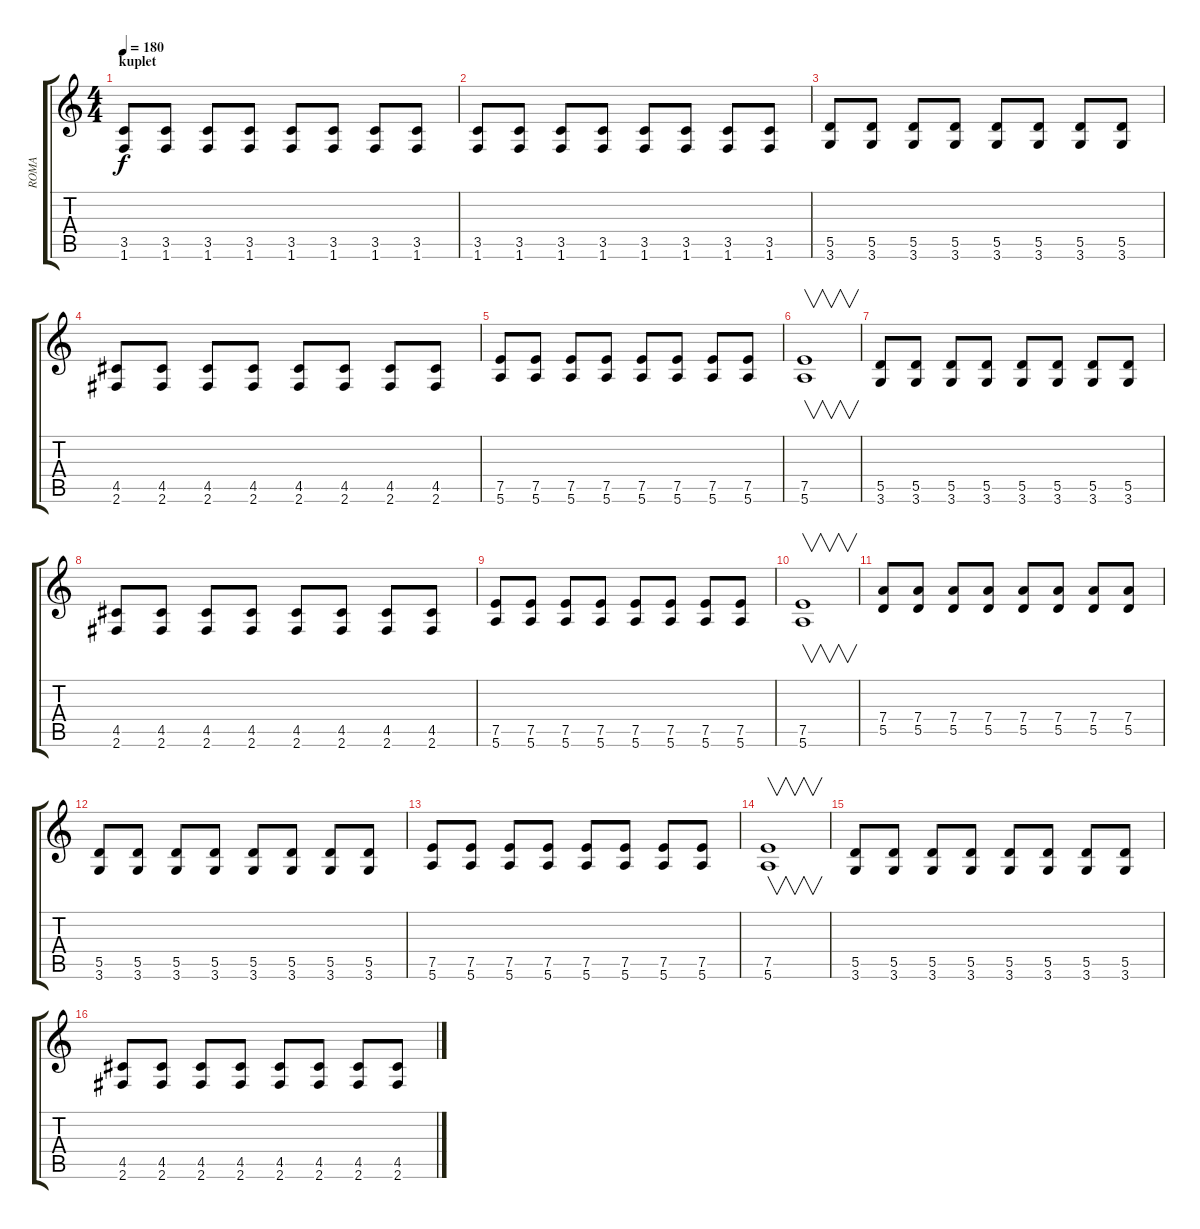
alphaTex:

\track ("ROMA" "ROMA") {instrument distortionguitar}
\staff {score tabs}
\tuning (E4 B3 G3 D3 A2 E2) {hide}
\ts (4 4)
\section ("" "kuplet")
\tempo 180
\clef g2
\ks c
(3.5 1.6).8{dy f instrument distortionguitar} (3.5 1.6).8 (3.5 1.6).8 (3.5 1.6).8 (3.5 1.6).8 (3.5 1.6).8 (3.5 1.6).8 (3.5 1.6).8 |
(3.5 1.6).8 (3.5 1.6).8 (3.5 1.6).8 (3.5 1.6).8 (3.5 1.6).8 (3.5 1.6).8 (3.5 1.6).8 (3.5 1.6).8 |
(5.5 3.6).8 (5.5 3.6).8 (5.5 3.6).8 (5.5 3.6).8 (5.5 3.6).8 (5.5 3.6).8 (5.5 3.6).8 (5.5 3.6).8 |
(4.5 2.6).8 (4.5 2.6).8 (4.5 2.6).8 (4.5 2.6).8 (4.5 2.6).8 (4.5 2.6).8 (4.5 2.6).8 (4.5 2.6).8 |
(7.5 5.6).8 (7.5 5.6).8 (7.5 5.6).8 (7.5 5.6).8 (7.5 5.6).8 (7.5 5.6).8 (7.5 5.6).8 (7.5 5.6).8 |
(7.5 5.6).1{v} |
(5.5 3.6).8 (5.5 3.6).8 (5.5 3.6).8 (5.5 3.6).8 (5.5 3.6).8 (5.5 3.6).8 (5.5 3.6).8 (5.5 3.6).8 |
(4.5 2.6).8 (4.5 2.6).8 (4.5 2.6).8 (4.5 2.6).8 (4.5 2.6).8 (4.5 2.6).8 (4.5 2.6).8 (4.5 2.6).8 |
(7.5 5.6).8 (7.5 5.6).8 (7.5 5.6).8 (7.5 5.6).8 (7.5 5.6).8 (7.5 5.6).8 (7.5 5.6).8 (7.5 5.6).8 |
(7.5 5.6).1{v} |
(7.4 5.5).8 (7.4 5.5).8 (7.4 5.5).8 (7.4 5.5).8 (7.4 5.5).8 (7.4 5.5).8 (7.4 5.5).8 (7.4 5.5).8 |
(5.5 3.6).8 (5.5 3.6).8 (5.5 3.6).8 (5.5 3.6).8 (5.5 3.6).8 (5.5 3.6).8 (5.5 3.6).8 (5.5 3.6).8 |
(7.5 5.6).8 (7.5 5.6).8 (7.5 5.6).8 (7.5 5.6).8 (7.5 5.6).8 (7.5 5.6).8 (7.5 5.6).8 (7.5 5.6).8 |
(7.5 5.6).1{v} |
(5.5 3.6).8 (5.5 3.6).8 (5.5 3.6).8 (5.5 3.6).8 (5.5 3.6).8 (5.5 3.6).8 (5.5 3.6).8 (5.5 3.6).8 |
(4.5 2.6).8 (4.5 2.6).8 (4.5 2.6).8 (4.5 2.6).8 (4.5 2.6).8 (4.5 2.6).8 (4.5 2.6).8 (4.5 2.6).8
